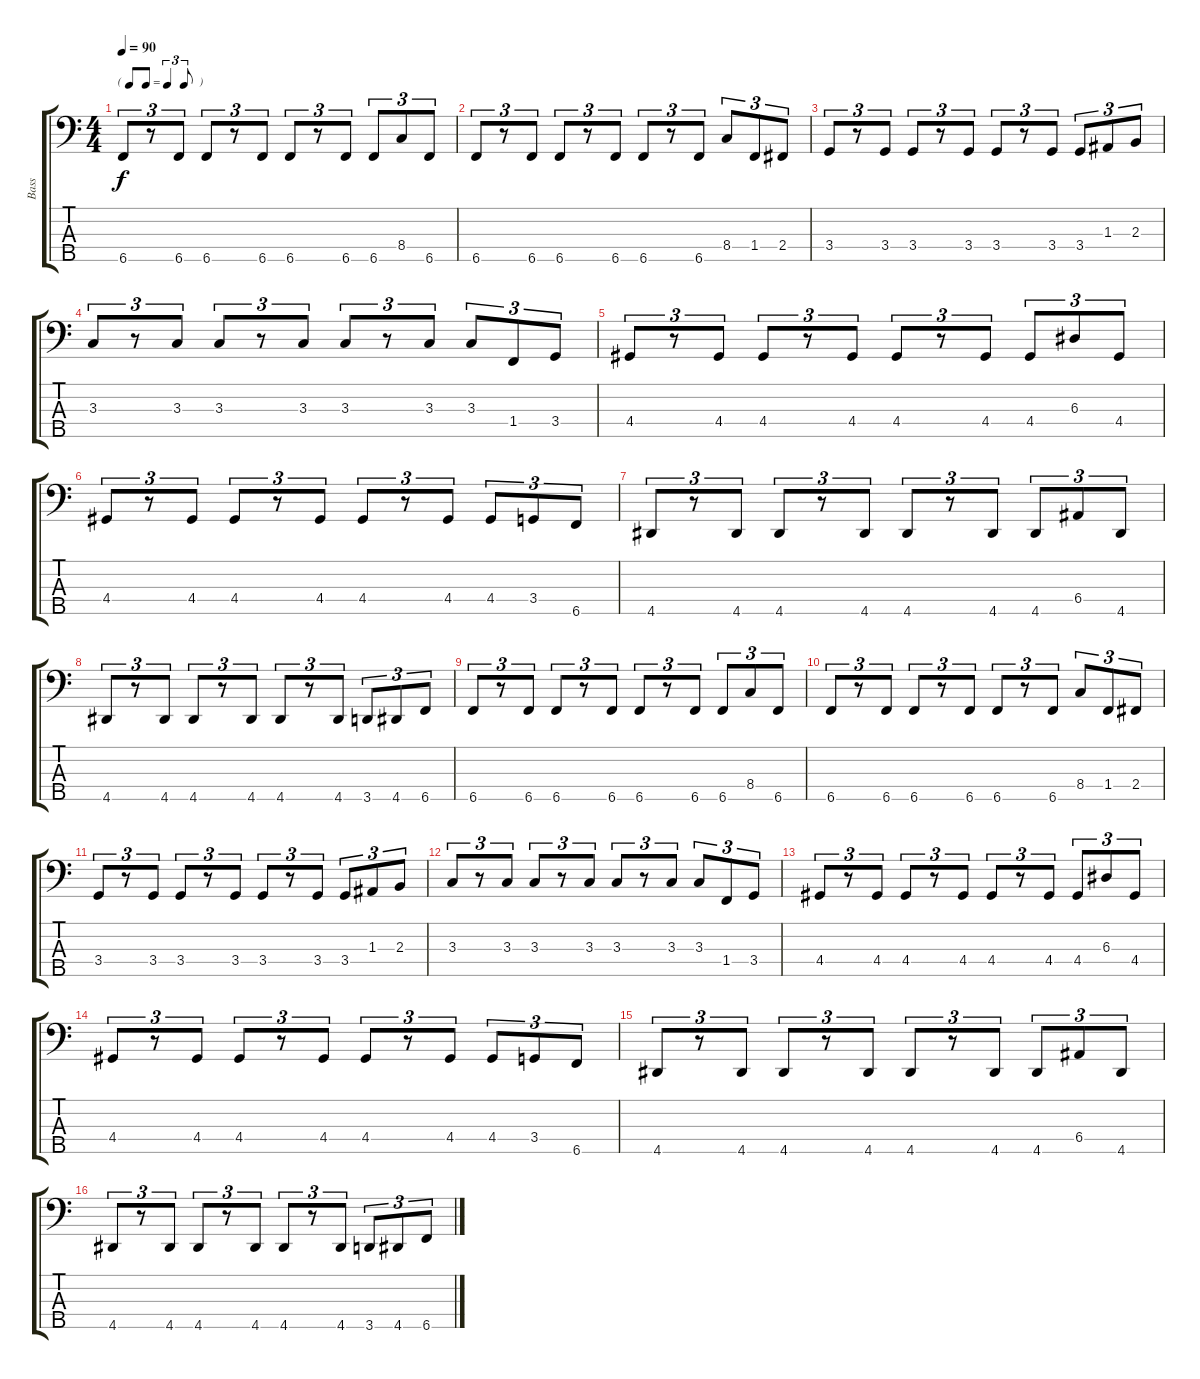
\track ("Bass" "Bass") {instrument electricbasspick}
\staff {score tabs}
\tuning (G2 D2 A1 E1 B0) {hide}
\ts (4 4)
\tf triplet8th
\tempo 90
\clef f4
\ks c
6.5.8{tu (3 2) dy f} r.8{tu (3 2)} 6.5.8{tu (3 2)} 6.5.8{tu (3 2)} r.8{tu (3 2)} 6.5.8{tu (3 2)} 6.5.8{tu (3 2)} r.8{tu (3 2)} 6.5.8{tu (3 2)} 6.5.8{tu (3 2)} 8.4.8{tu (3 2)} 6.5.8{tu (3 2)} |
6.5.8{tu (3 2)} r.8{tu (3 2)} 6.5.8{tu (3 2)} 6.5.8{tu (3 2)} r.8{tu (3 2)} 6.5.8{tu (3 2)} 6.5.8{tu (3 2)} r.8{tu (3 2)} 6.5.8{tu (3 2)} 8.4.8{tu (3 2)} 1.4.8{tu (3 2)} 2.4.8{tu (3 2)} |
3.4.8{tu (3 2)} r.8{tu (3 2)} 3.4.8{tu (3 2)} 3.4.8{tu (3 2)} r.8{tu (3 2)} 3.4.8{tu (3 2)} 3.4.8{tu (3 2)} r.8{tu (3 2)} 3.4.8{tu (3 2)} 3.4.8{tu (3 2)} 1.3.8{tu (3 2)} 2.3.8{tu (3 2)} |
3.3.8{tu (3 2)} r.8{tu (3 2)} 3.3.8{tu (3 2)} 3.3.8{tu (3 2)} r.8{tu (3 2)} 3.3.8{tu (3 2)} 3.3.8{tu (3 2)} r.8{tu (3 2)} 3.3.8{tu (3 2)} 3.3.8{tu (3 2)} 1.4.8{tu (3 2)} 3.4.8{tu (3 2)} |
4.4.8{tu (3 2)} r.8{tu (3 2)} 4.4.8{tu (3 2)} 4.4.8{tu (3 2)} r.8{tu (3 2)} 4.4.8{tu (3 2)} 4.4.8{tu (3 2)} r.8{tu (3 2)} 4.4.8{tu (3 2)} 4.4.8{tu (3 2)} 6.3.8{tu (3 2)} 4.4.8{tu (3 2)} |
4.4.8{tu (3 2)} r.8{tu (3 2)} 4.4.8{tu (3 2)} 4.4.8{tu (3 2)} r.8{tu (3 2)} 4.4.8{tu (3 2)} 4.4.8{tu (3 2)} r.8{tu (3 2)} 4.4.8{tu (3 2)} 4.4.8{tu (3 2)} 3.4.8{tu (3 2)} 6.5.8{tu (3 2)} |
4.5.8{tu (3 2)} r.8{tu (3 2)} 4.5.8{tu (3 2)} 4.5.8{tu (3 2)} r.8{tu (3 2)} 4.5.8{tu (3 2)} 4.5.8{tu (3 2)} r.8{tu (3 2)} 4.5.8{tu (3 2)} 4.5.8{tu (3 2)} 6.4.8{tu (3 2)} 4.5.8{tu (3 2)} |
4.5.8{tu (3 2)} r.8{tu (3 2)} 4.5.8{tu (3 2)} 4.5.8{tu (3 2)} r.8{tu (3 2)} 4.5.8{tu (3 2)} 4.5.8{tu (3 2)} r.8{tu (3 2)} 4.5.8{tu (3 2)} 3.5.8{tu (3 2)} 4.5.8{tu (3 2)} 6.5.8{tu (3 2)} |
6.5.8{tu (3 2)} r.8{tu (3 2)} 6.5.8{tu (3 2)} 6.5.8{tu (3 2)} r.8{tu (3 2)} 6.5.8{tu (3 2)} 6.5.8{tu (3 2)} r.8{tu (3 2)} 6.5.8{tu (3 2)} 6.5.8{tu (3 2)} 8.4.8{tu (3 2)} 6.5.8{tu (3 2)} |
6.5.8{tu (3 2)} r.8{tu (3 2)} 6.5.8{tu (3 2)} 6.5.8{tu (3 2)} r.8{tu (3 2)} 6.5.8{tu (3 2)} 6.5.8{tu (3 2)} r.8{tu (3 2)} 6.5.8{tu (3 2)} 8.4.8{tu (3 2)} 1.4.8{tu (3 2)} 2.4.8{tu (3 2)} |
3.4.8{tu (3 2)} r.8{tu (3 2)} 3.4.8{tu (3 2)} 3.4.8{tu (3 2)} r.8{tu (3 2)} 3.4.8{tu (3 2)} 3.4.8{tu (3 2)} r.8{tu (3 2)} 3.4.8{tu (3 2)} 3.4.8{tu (3 2)} 1.3.8{tu (3 2)} 2.3.8{tu (3 2)} |
3.3.8{tu (3 2)} r.8{tu (3 2)} 3.3.8{tu (3 2)} 3.3.8{tu (3 2)} r.8{tu (3 2)} 3.3.8{tu (3 2)} 3.3.8{tu (3 2)} r.8{tu (3 2)} 3.3.8{tu (3 2)} 3.3.8{tu (3 2)} 1.4.8{tu (3 2)} 3.4.8{tu (3 2)} |
4.4.8{tu (3 2)} r.8{tu (3 2)} 4.4.8{tu (3 2)} 4.4.8{tu (3 2)} r.8{tu (3 2)} 4.4.8{tu (3 2)} 4.4.8{tu (3 2)} r.8{tu (3 2)} 4.4.8{tu (3 2)} 4.4.8{tu (3 2)} 6.3.8{tu (3 2)} 4.4.8{tu (3 2)} |
4.4.8{tu (3 2)} r.8{tu (3 2)} 4.4.8{tu (3 2)} 4.4.8{tu (3 2)} r.8{tu (3 2)} 4.4.8{tu (3 2)} 4.4.8{tu (3 2)} r.8{tu (3 2)} 4.4.8{tu (3 2)} 4.4.8{tu (3 2)} 3.4.8{tu (3 2)} 6.5.8{tu (3 2)} |
4.5.8{tu (3 2)} r.8{tu (3 2)} 4.5.8{tu (3 2)} 4.5.8{tu (3 2)} r.8{tu (3 2)} 4.5.8{tu (3 2)} 4.5.8{tu (3 2)} r.8{tu (3 2)} 4.5.8{tu (3 2)} 4.5.8{tu (3 2)} 6.4.8{tu (3 2)} 4.5.8{tu (3 2)} |
4.5.8{tu (3 2)} r.8{tu (3 2)} 4.5.8{tu (3 2)} 4.5.8{tu (3 2)} r.8{tu (3 2)} 4.5.8{tu (3 2)} 4.5.8{tu (3 2)} r.8{tu (3 2)} 4.5.8{tu (3 2)} 3.5.8{tu (3 2)} 4.5.8{tu (3 2)} 6.5.8{tu (3 2)}
